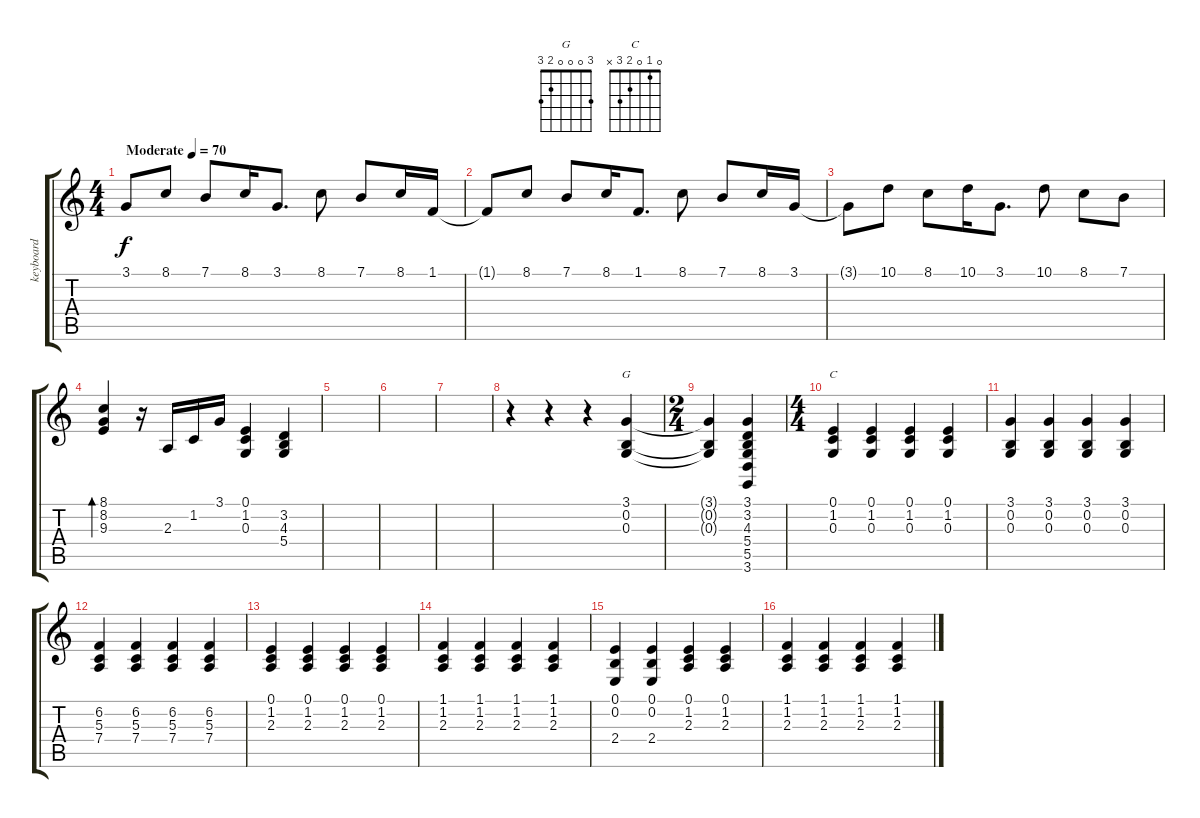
\track ("keyboard" "keyboard") {instrument acousticgrandpiano}
\staff {score tabs}
\tuning (E4 B3 G3 D3 A2 E2) {hide}
\chord ("G" 3 0 0 0 2 3)
\chord ("C" 0 1 0 2 3 x)
\ts (4 4)
\tempo (70 "Moderate")
\clef g2
\ks c
3.1.8{dy f instrument acousticgrandpiano} 8.1.8 7.1.8 8.1.16 3.1.8{d} 8.1.8 7.1.8 8.1.16 1.1.16 |
1.1{t}.8 8.1.8 7.1.8 8.1.16 1.1.8{d} 8.1.8 7.1.8 8.1.16 3.1.16 |
3.1{t}.8 10.1.8 8.1.8 10.1.16 3.1.8{d} 10.1.8 8.1.8 7.1.8 |
(8.1 8.2 9.3).4{bd 120} r.16 2.3.16 1.2.16 3.1.16 (0.1 1.2 0.3).4 (3.2 4.3 5.4).4 |
|
|
|
r.4 r.4 r.4 (3.1 0.2 0.3).4{ch "G"} |
\ts (2 4)
(3.1{t} 0.2{t} 0.3{t}).4 (3.1 3.2 4.3 5.4 5.5 3.6).4 |
\ts (4 4)
(0.1 1.2 0.3).4{ch "C"} (0.1 1.2 0.3).4 (0.1 1.2 0.3).4 (0.1 1.2 0.3).4 |
(3.1 0.2 0.3).4 (3.1 0.2 0.3).4 (3.1 0.2 0.3).4 (3.1 0.2 0.3).4 |
(6.2 5.3 7.4).4 (6.2 5.3 7.4).4 (6.2 5.3 7.4).4 (6.2 5.3 7.4).4 |
(0.1 1.2 2.3).4 (0.1 1.2 2.3).4 (0.1 1.2 2.3).4 (0.1 1.2 2.3).4 |
(1.1 1.2 2.3).4 (1.1 1.2 2.3).4 (1.1 1.2 2.3).4 (1.1 1.2 2.3).4 |
(0.1 0.2 2.4).4 (0.1 0.2 2.4).4 (0.1 1.2 2.3).4 (0.1 1.2 2.3).4 |
(1.1 1.2 2.3).4 (1.1 1.2 2.3).4 (1.1 1.2 2.3).4 (1.1 1.2 2.3).4
